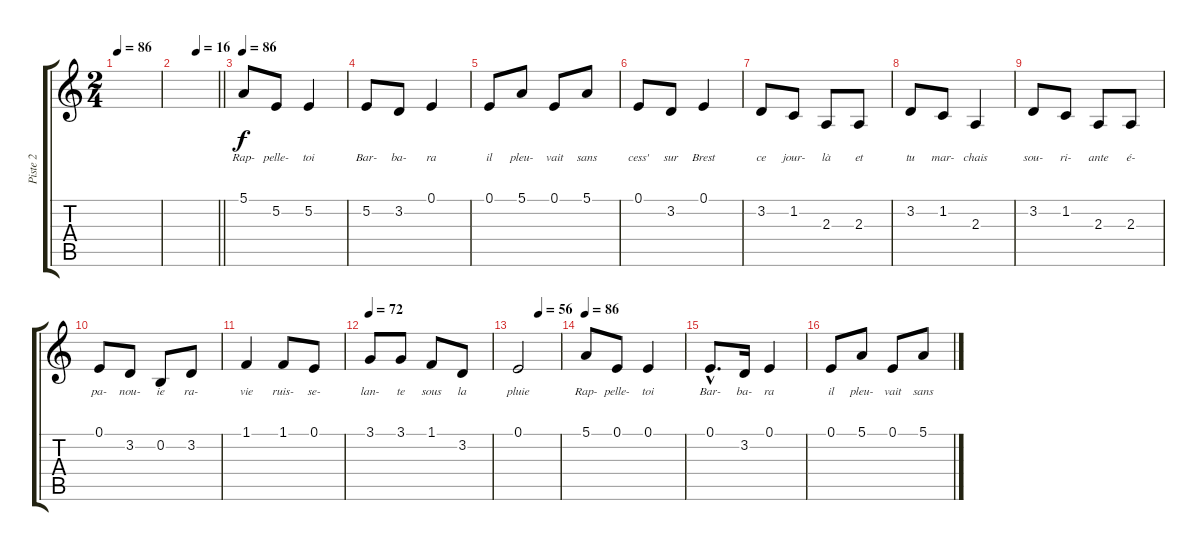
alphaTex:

\track ("Piste 2" "Piste 2") {instrument flute}
\staff {score tabs}
\tuning (E4 B3 G3 D3 A2 E2) {hide}
\ts (2 4)
\tempo 86
\tempo 72
\tempo 86
\clef g2
\ks c
|
\tempo (16 0.5)
\barLineRight lightlight
|
\tempo 86
5.1.8{lyrics (0 "Rap-") lyrics (1 "") lyrics (2 "") lyrics (3 "") lyrics (4 "")} 5.2.8{lyrics (0 "pelle-") lyrics (1 "") lyrics (2 "") lyrics (3 "") lyrics (4 "")} 5.2.4{lyrics (0 "toi") lyrics (1 "") lyrics (2 "") lyrics (3 "") lyrics (4 "")} |
5.2.8{lyrics (0 "Bar-") lyrics (1 "") lyrics (2 "") lyrics (3 "") lyrics (4 "")} 3.2.8{lyrics (0 "ba-") lyrics (1 "") lyrics (2 "") lyrics (3 "") lyrics (4 "")} 0.1.4{lyrics (0 "ra") lyrics (1 "") lyrics (2 "") lyrics (3 "") lyrics (4 "")} |
0.1.8{lyrics (0 "il") lyrics (1 "") lyrics (2 "") lyrics (3 "") lyrics (4 "")} 5.1.8{lyrics (0 "pleu-") lyrics (1 "") lyrics (2 "") lyrics (3 "") lyrics (4 "")} 0.1.8{lyrics (0 "vait") lyrics (1 "") lyrics (2 "") lyrics (3 "") lyrics (4 "")} 5.1.8{lyrics (0 "sans") lyrics (1 "") lyrics (2 "") lyrics (3 "") lyrics (4 "")} |
0.1.8{lyrics (0 "cess'") lyrics (1 "") lyrics (2 "") lyrics (3 "") lyrics (4 "")} 3.2.8{lyrics (0 "sur") lyrics (1 "") lyrics (2 "") lyrics (3 "") lyrics (4 "")} 0.1.4{lyrics (0 "Brest") lyrics (1 "") lyrics (2 "") lyrics (3 "") lyrics (4 "")} |
3.2.8{lyrics (0 "ce") lyrics (1 "") lyrics (2 "") lyrics (3 "") lyrics (4 "")} 1.2.8{lyrics (0 "jour-") lyrics (1 "") lyrics (2 "") lyrics (3 "") lyrics (4 "")} 2.3.8{lyrics (0 "là") lyrics (1 "") lyrics (2 "") lyrics (3 "") lyrics (4 "")} 2.3.8{lyrics (0 "et") lyrics (1 "") lyrics (2 "") lyrics (3 "") lyrics (4 "")} |
3.2.8{lyrics (0 "tu") lyrics (1 "") lyrics (2 "") lyrics (3 "") lyrics (4 "")} 1.2.8{lyrics (0 "mar-") lyrics (1 "") lyrics (2 "") lyrics (3 "") lyrics (4 "")} 2.3.4{lyrics (0 "chais") lyrics (1 "") lyrics (2 "") lyrics (3 "") lyrics (4 "")} |
3.2.8{lyrics (0 "sou-") lyrics (1 "") lyrics (2 "") lyrics (3 "") lyrics (4 "")} 1.2.8{lyrics (0 "ri-") lyrics (1 "") lyrics (2 "") lyrics (3 "") lyrics (4 "")} 2.3.8{lyrics (0 "ante") lyrics (1 "") lyrics (2 "") lyrics (3 "") lyrics (4 "")} 2.3.8{lyrics (0 "é-") lyrics (1 "") lyrics (2 "") lyrics (3 "") lyrics (4 "")} |
0.1.8{lyrics (0 "pa-") lyrics (1 "") lyrics (2 "") lyrics (3 "") lyrics (4 "")} 3.2.8{lyrics (0 "nou-") lyrics (1 "") lyrics (2 "") lyrics (3 "") lyrics (4 "")} 0.2.8{lyrics (0 "ie") lyrics (1 "") lyrics (2 "") lyrics (3 "") lyrics (4 "")} 3.2.8{lyrics (0 "ra-") lyrics (1 "") lyrics (2 "") lyrics (3 "") lyrics (4 "")} |
1.1.4{lyrics (0 "vie") lyrics (1 "") lyrics (2 "") lyrics (3 "") lyrics (4 "")} 1.1.8{lyrics (0 "ruis-") lyrics (1 "") lyrics (2 "") lyrics (3 "") lyrics (4 "")} 0.1.8{lyrics (0 "se-") lyrics (1 "") lyrics (2 "") lyrics (3 "") lyrics (4 "")} |
\tempo 72
3.1.8{lyrics (0 "lan-") lyrics (1 "") lyrics (2 "") lyrics (3 "") lyrics (4 "")} 3.1.8{lyrics (0 "te") lyrics (1 "") lyrics (2 "") lyrics (3 "") lyrics (4 "")} 1.1.8{lyrics (0 "sous") lyrics (1 "") lyrics (2 "") lyrics (3 "") lyrics (4 "")} 3.2.8{lyrics (0 "la") lyrics (1 "") lyrics (2 "") lyrics (3 "") lyrics (4 "")} |
\tempo (56 0.5)
0.1.2{lyrics (0 "pluie") lyrics (1 "") lyrics (2 "") lyrics (3 "") lyrics (4 "")} |
\tempo 86
5.1.8{lyrics (0 "Rap-") lyrics (1 "") lyrics (2 "") lyrics (3 "") lyrics (4 "")} 0.1.8{lyrics (0 "pelle-") lyrics (1 "") lyrics (2 "") lyrics (3 "") lyrics (4 "")} 0.1.4{lyrics (0 "toi") lyrics (1 "") lyrics (2 "") lyrics (3 "") lyrics (4 "")} |
0.1{hac}.8{d lyrics (0 "Bar-") lyrics (1 "") lyrics (2 "") lyrics (3 "") lyrics (4 "")} 3.2.16{lyrics (0 "ba-") lyrics (1 "") lyrics (2 "") lyrics (3 "") lyrics (4 "")} 0.1.4{lyrics (0 "ra") lyrics (1 "") lyrics (2 "") lyrics (3 "") lyrics (4 "")} |
0.1.8{lyrics (0 "il") lyrics (1 "") lyrics (2 "") lyrics (3 "") lyrics (4 "")} 5.1.8{lyrics (0 "pleu-") lyrics (1 "") lyrics (2 "") lyrics (3 "") lyrics (4 "")} 0.1.8{lyrics (0 "vait") lyrics (1 "") lyrics (2 "") lyrics (3 "") lyrics (4 "")} 5.1.8{lyrics (0 "sans") lyrics (1 "") lyrics (2 "") lyrics (3 "") lyrics (4 "")}
